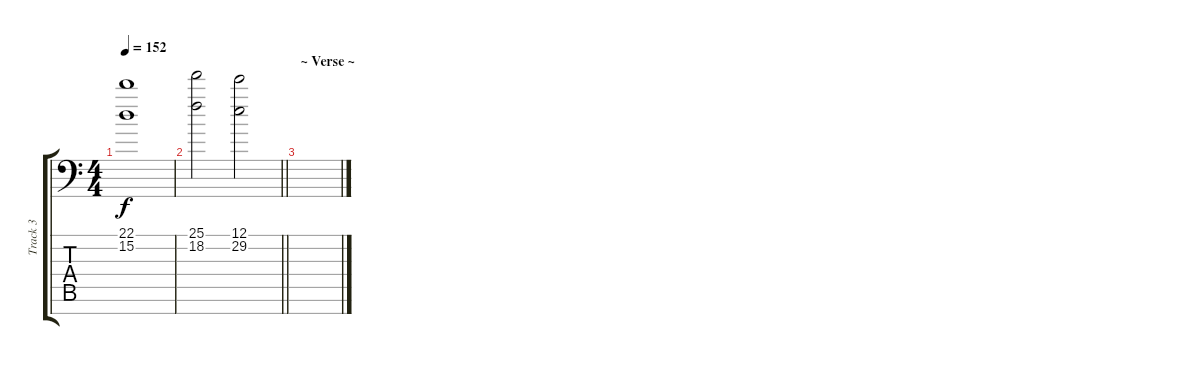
\track ("Track 3" "Track 3") {instrument brasssection}
\staff {score tabs}
\tuning (E4 B3 G3 D3 A2 E2 A1) {hide}
\ts (4 4)
\tempo 152
\clef f4
\ks c
(22.1 15.2).1{dy f} |
\barLineRight lightlight
(25.1 18.2).2 (12.1 29.2).2 |
\section ("" "~ Verse ~")
